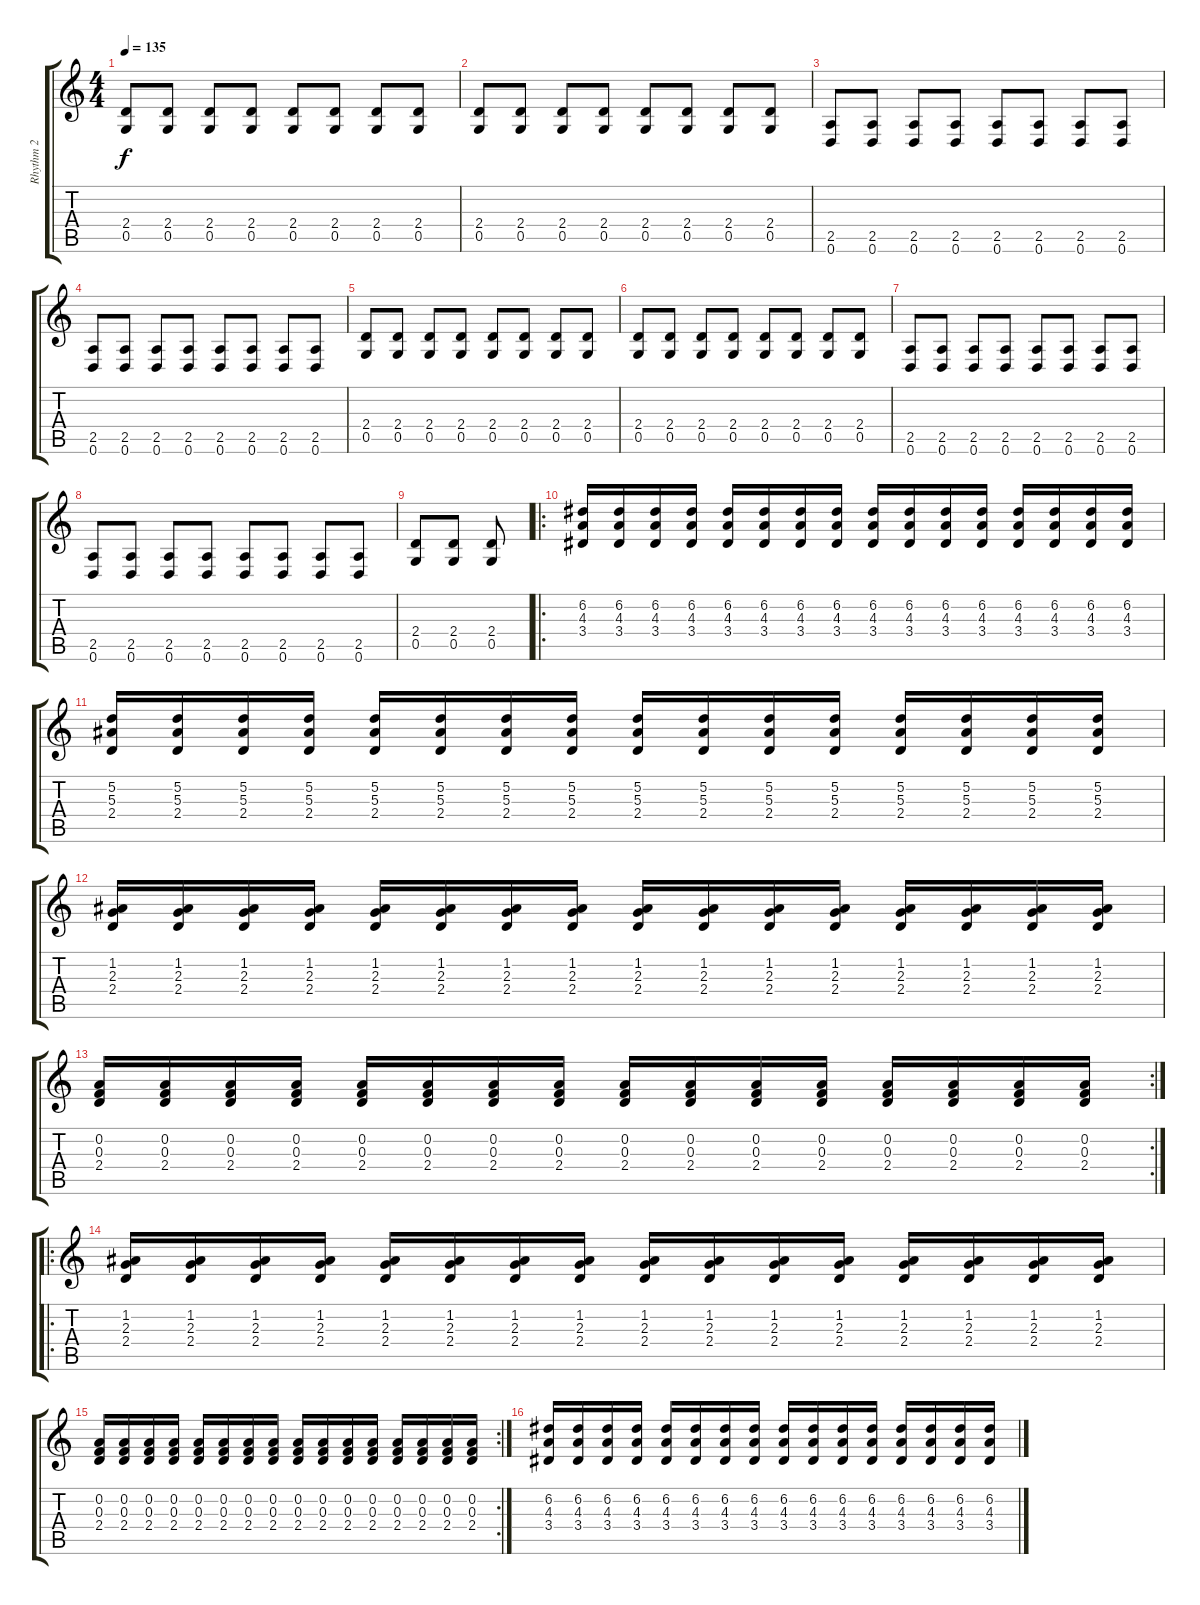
\track ("Rhythm 2" "Rhythm 2") {instrument distortionguitar}
\staff {score tabs}
\tuning (D4 A3 F3 C3 G2 D2) {hide}
\ts (4 4)
\tempo 135
\clef g2
\ks c
(2.4 0.5).8{dy f} (2.4 0.5).8 (2.4 0.5).8 (2.4 0.5).8 (2.4 0.5).8 (2.4 0.5).8 (2.4 0.5).8 (2.4 0.5).8 |
(2.4 0.5).8 (2.4 0.5).8 (2.4 0.5).8 (2.4 0.5).8 (2.4 0.5).8 (2.4 0.5).8 (2.4 0.5).8 (2.4 0.5).8 |
(2.5 0.6).8 (2.5 0.6).8 (2.5 0.6).8 (2.5 0.6).8 (2.5 0.6).8 (2.5 0.6).8 (2.5 0.6).8 (2.5 0.6).8 |
(2.5 0.6).8 (2.5 0.6).8 (2.5 0.6).8 (2.5 0.6).8 (2.5 0.6).8 (2.5 0.6).8 (2.5 0.6).8 (2.5 0.6).8 |
(2.4 0.5).8 (2.4 0.5).8 (2.4 0.5).8 (2.4 0.5).8 (2.4 0.5).8 (2.4 0.5).8 (2.4 0.5).8 (2.4 0.5).8 |
(2.4 0.5).8 (2.4 0.5).8 (2.4 0.5).8 (2.4 0.5).8 (2.4 0.5).8 (2.4 0.5).8 (2.4 0.5).8 (2.4 0.5).8 |
(2.5 0.6).8 (2.5 0.6).8 (2.5 0.6).8 (2.5 0.6).8 (2.5 0.6).8 (2.5 0.6).8 (2.5 0.6).8 (2.5 0.6).8 |
(2.5 0.6).8 (2.5 0.6).8 (2.5 0.6).8 (2.5 0.6).8 (2.5 0.6).8 (2.5 0.6).8 (2.5 0.6).8 (2.5 0.6).8 |
(2.4 0.5).8 (2.4 0.5).8 (2.4 0.5).8 |
\ro
(6.2 4.3 3.4).16 (6.2 4.3 3.4).16 (6.2 4.3 3.4).16 (6.2 4.3 3.4).16 (6.2 4.3 3.4).16 (6.2 4.3 3.4).16 (6.2 4.3 3.4).16 (6.2 4.3 3.4).16 (6.2 4.3 3.4).16 (6.2 4.3 3.4).16 (6.2 4.3 3.4).16 (6.2 4.3 3.4).16 (6.2 4.3 3.4).16 (6.2 4.3 3.4).16 (6.2 4.3 3.4).16 (6.2 4.3 3.4).16 |
(5.2 5.3 2.4).16 (5.2 5.3 2.4).16 (5.2 5.3 2.4).16 (5.2 5.3 2.4).16 (5.2 5.3 2.4).16 (5.2 5.3 2.4).16 (5.2 5.3 2.4).16 (5.2 5.3 2.4).16 (5.2 5.3 2.4).16 (5.2 5.3 2.4).16 (5.2 5.3 2.4).16 (5.2 5.3 2.4).16 (5.2 5.3 2.4).16 (5.2 5.3 2.4).16 (5.2 5.3 2.4).16 (5.2 5.3 2.4).16 |
(1.2 2.3 2.4).16 (1.2 2.3 2.4).16 (1.2 2.3 2.4).16 (1.2 2.3 2.4).16 (1.2 2.3 2.4).16 (1.2 2.3 2.4).16 (1.2 2.3 2.4).16 (1.2 2.3 2.4).16 (1.2 2.3 2.4).16 (1.2 2.3 2.4).16 (1.2 2.3 2.4).16 (1.2 2.3 2.4).16 (1.2 2.3 2.4).16 (1.2 2.3 2.4).16 (1.2 2.3 2.4).16 (1.2 2.3 2.4).16 |
\rc 2
(0.2 0.3 2.4).16 (0.2 0.3 2.4).16 (0.2 0.3 2.4).16 (0.2 0.3 2.4).16 (0.2 0.3 2.4).16 (0.2 0.3 2.4).16 (0.2 0.3 2.4).16 (0.2 0.3 2.4).16 (0.2 0.3 2.4).16 (0.2 0.3 2.4).16 (0.2 0.3 2.4).16 (0.2 0.3 2.4).16 (0.2 0.3 2.4).16 (0.2 0.3 2.4).16 (0.2 0.3 2.4).16 (0.2 0.3 2.4).16 |
\ro
(1.2 2.3 2.4).16 (1.2 2.3 2.4).16 (1.2 2.3 2.4).16 (1.2 2.3 2.4).16 (1.2 2.3 2.4).16 (1.2 2.3 2.4).16 (1.2 2.3 2.4).16 (1.2 2.3 2.4).16 (1.2 2.3 2.4).16 (1.2 2.3 2.4).16 (1.2 2.3 2.4).16 (1.2 2.3 2.4).16 (1.2 2.3 2.4).16 (1.2 2.3 2.4).16 (1.2 2.3 2.4).16 (1.2 2.3 2.4).16 |
\rc 2
(0.2 0.3 2.4).16 (0.2 0.3 2.4).16 (0.2 0.3 2.4).16 (0.2 0.3 2.4).16 (0.2 0.3 2.4).16 (0.2 0.3 2.4).16 (0.2 0.3 2.4).16 (0.2 0.3 2.4).16 (0.2 0.3 2.4).16 (0.2 0.3 2.4).16 (0.2 0.3 2.4).16 (0.2 0.3 2.4).16 (0.2 0.3 2.4).16 (0.2 0.3 2.4).16 (0.2 0.3 2.4).16 (0.2 0.3 2.4).16 |
(6.2 4.3 3.4).16 (6.2 4.3 3.4).16 (6.2 4.3 3.4).16 (6.2 4.3 3.4).16 (6.2 4.3 3.4).16 (6.2 4.3 3.4).16 (6.2 4.3 3.4).16 (6.2 4.3 3.4).16 (6.2 4.3 3.4).16 (6.2 4.3 3.4).16 (6.2 4.3 3.4).16 (6.2 4.3 3.4).16 (6.2 4.3 3.4).16 (6.2 4.3 3.4).16 (6.2 4.3 3.4).16 (6.2 4.3 3.4).16
